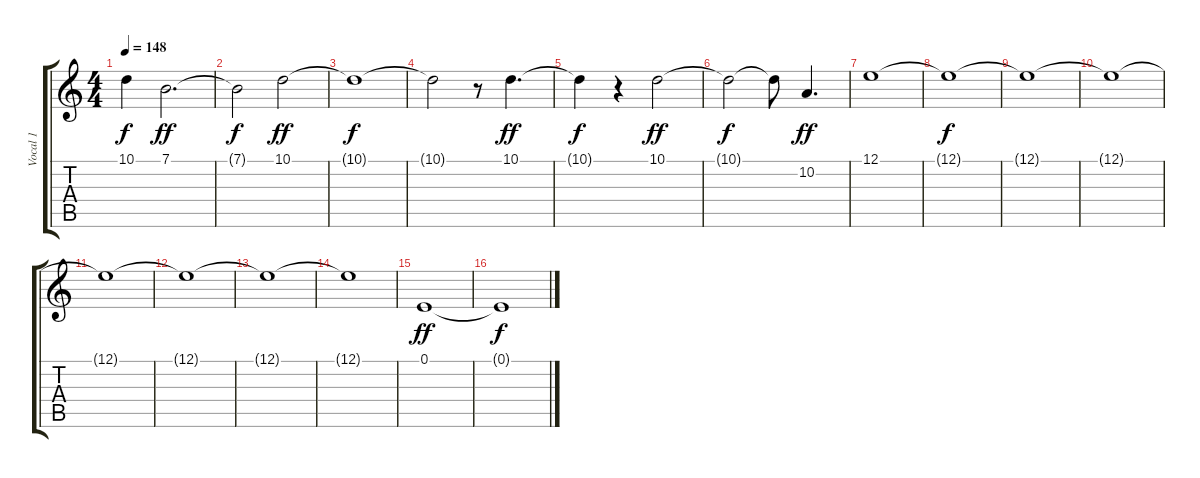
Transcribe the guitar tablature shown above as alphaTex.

\track ("Vocal 1" "Vocal 1") {instrument flute}
\staff {score tabs}
\tuning (E4 B3 G3 D3 A2 E2) {hide}
\ts (4 4)
\tempo 148
\clef g2
\ks c
10.1{t}.4{dy f} 7.1.2{d dy ff} |
7.1{t}.2{dy f} 10.1.2{dy ff} |
10.1{t}.1{dy f} |
10.1{t}.2 r.8 10.1.4{d dy ff} |
10.1{t}.4{dy f} r.4 10.1.2{dy ff} |
10.1{t}.2{dy f} 10.1{t}.8 10.2.4{d dy ff} |
12.1.1 |
12.1{t}.1{dy f} |
12.1{t}.1 |
12.1{t}.1 |
12.1{t}.1 |
12.1{t}.1 |
12.1{t}.1 |
12.1{t}.1 |
0.1.1{dy ff} |
0.1{t}.1{dy f}
